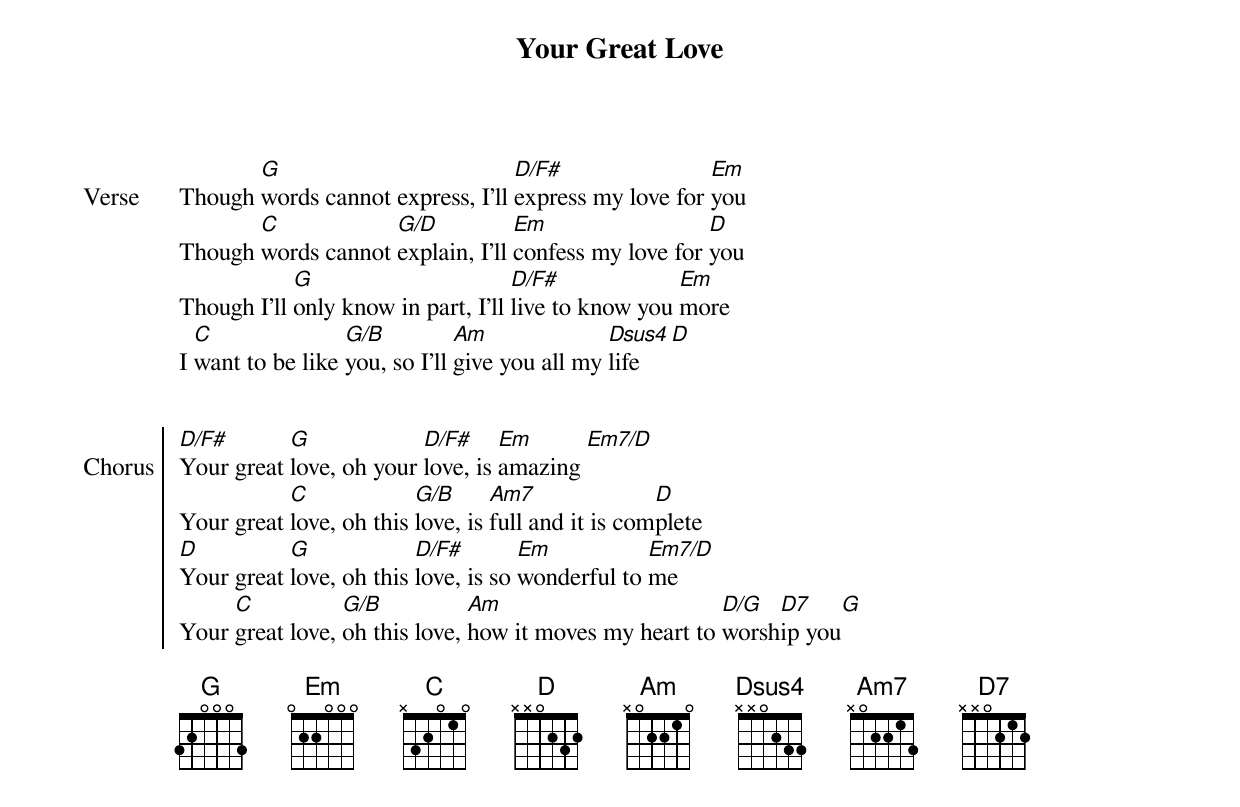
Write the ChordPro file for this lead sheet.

{title: Your Great Love}
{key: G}
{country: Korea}
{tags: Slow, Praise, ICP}

{start_of_verse: Verse}
Though [G]words cannot express, I’ll [D/F#]express my love for [Em]you
Though [C]words cannot [G/D]explain, I'll [Em]confess my love for [D]you
Though I’ll [G]only know in part, I’ll [D/F#]live to know you [Em]more
I [C]want to be like [G/B]you, so I’ll [Am]give you all my [Dsus4]life [D]

{end_of_verse}

{start_of_chorus: Chorus}
[D/F#]Your great [G]love, oh your [D/F#]love, is [Em]amazing [Em7/D]
Your great [C]love, oh this [G/B]love, is [Am7]full and it is com[D]plete
[D]Your great [G]love, oh this [D/F#]love, is so [Em]wonderful to [Em7/D]me
Your [C]great love, [G/B]oh this love, [Am]how it moves my heart to [D/G]worsh[D7]ip you[G]

{end_of_chorus}
